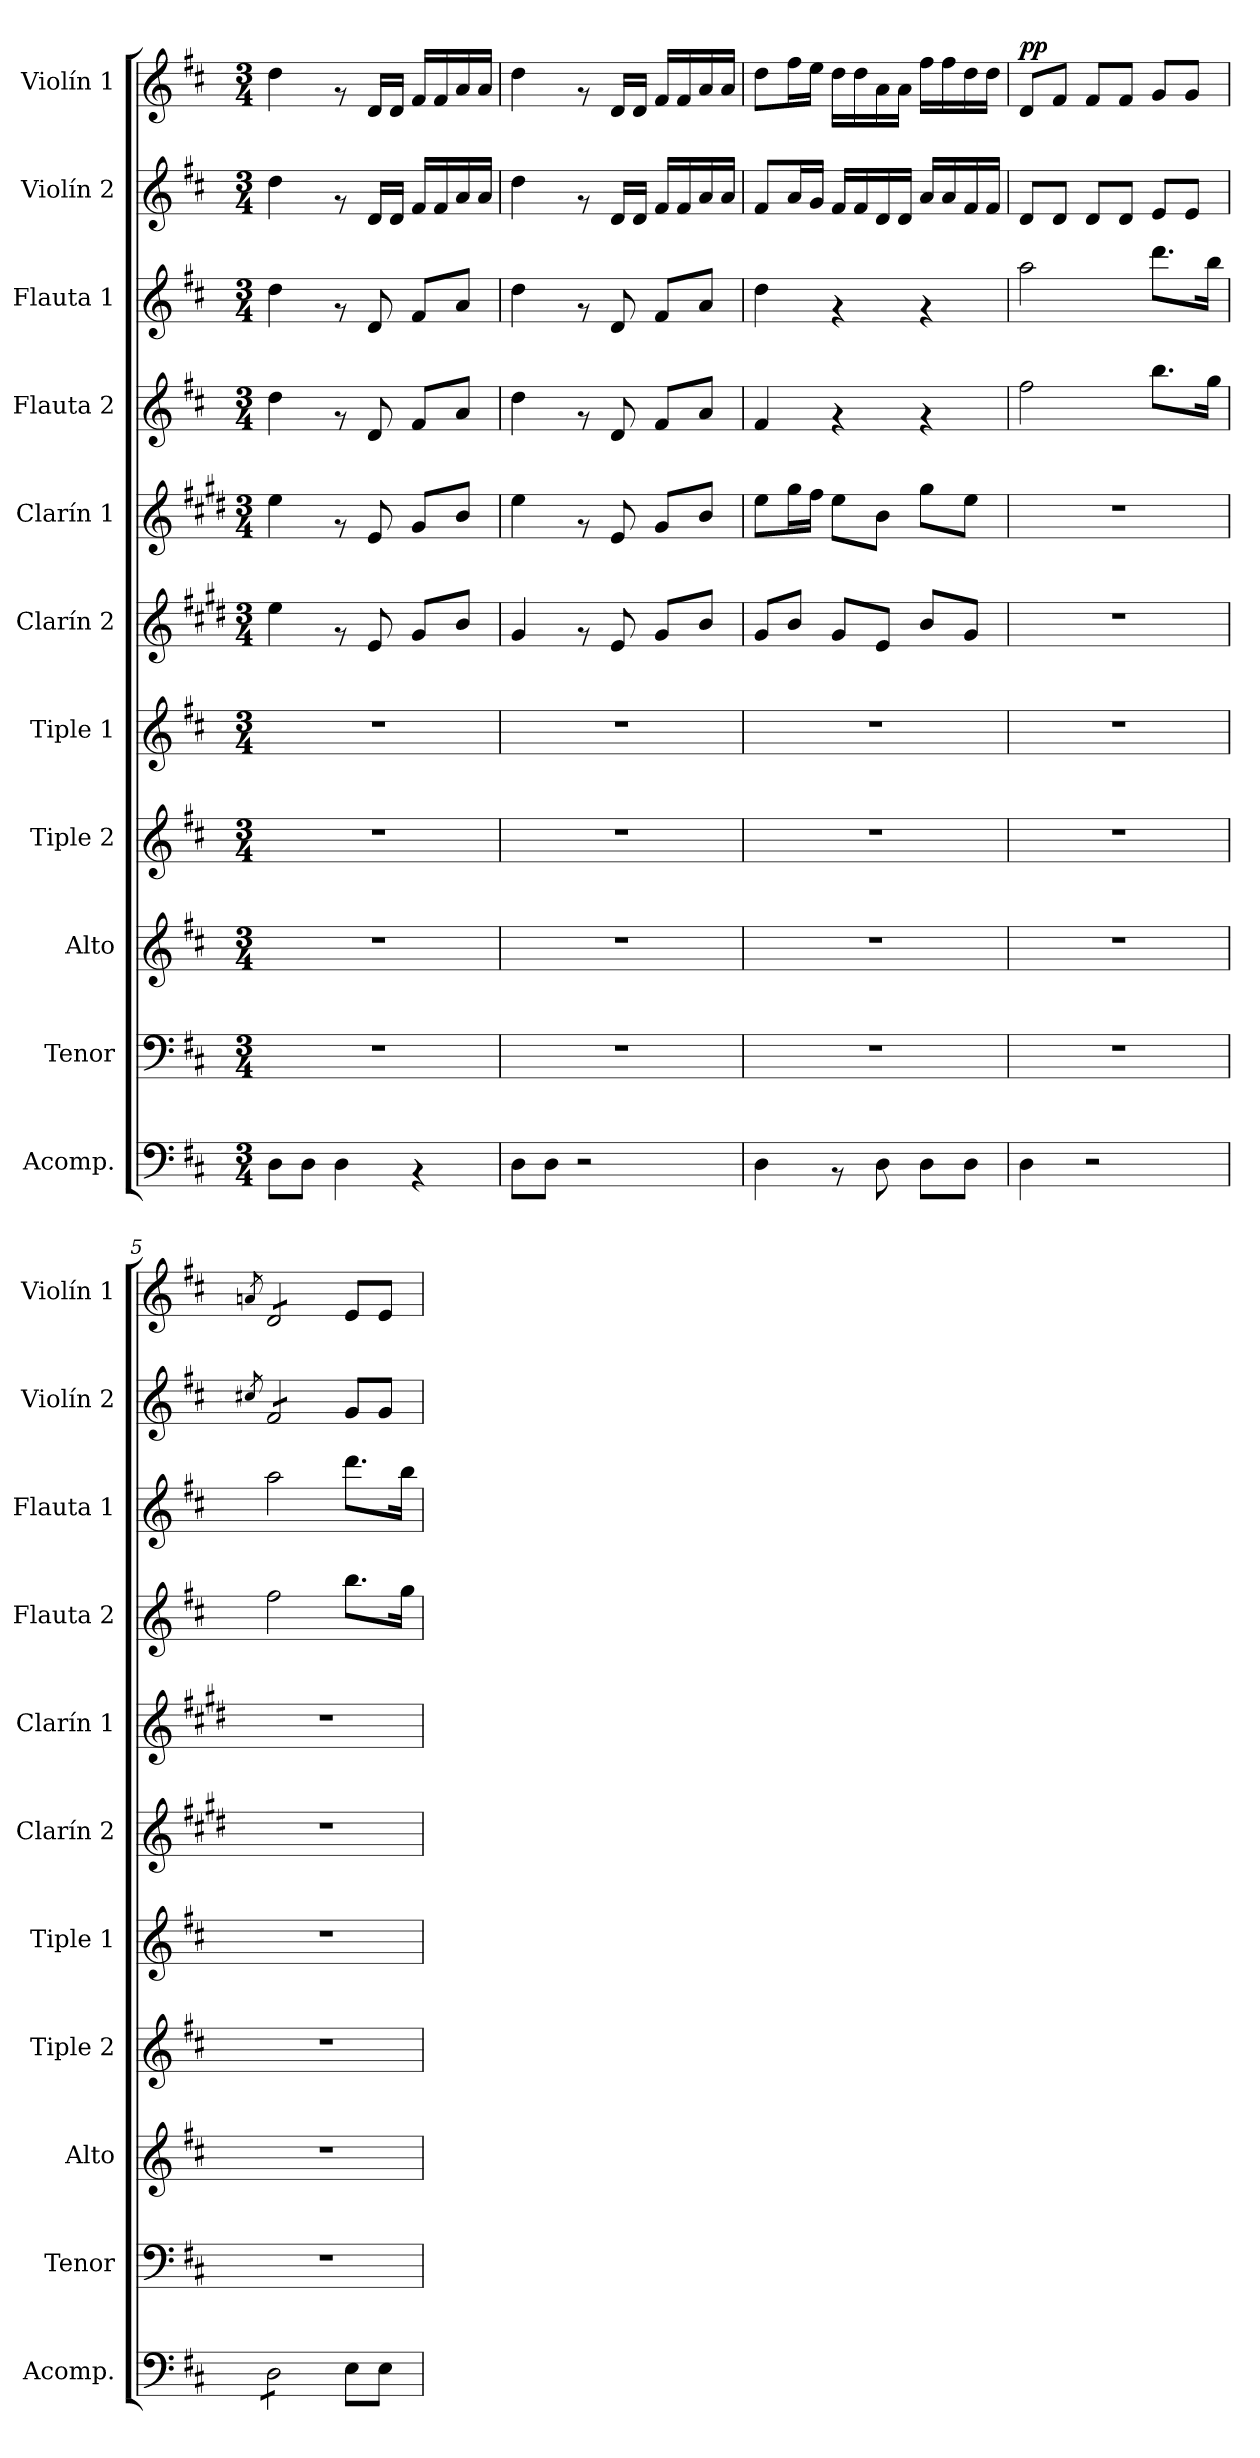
**kern	**kern	**kern	**kern	**kern	**kern	**kern	**kern	**kern	**kern	**kern	**dynam
*part11	*part10	*part9	*part8	*part7	*part6	*part5	*part4	*part3	*part2	*part1	*part1
*staff11	*staff10	*staff9	*staff8	*staff7	*staff6	*staff5	*staff4	*staff3	*staff2	*staff1	*staff1
*I"Acomp.	*I"Tenor	*I"Alto	*I"Tiple 2	*I"Tiple 1	*I"Clarín 2	*I"Clarín 1	*I"Flauta 2	*I"Flauta 1	*I"Violín 2	*I"Violín 1	*
*I'Acomp.	*I'Tenor	*I'Alto	*I'Tiple 2	*I'Tiple 1	*I'Clarín 2	*I'Clarín 1	*I'Flauta 2	*I'Flauta 1	*I'Violín 2	*I'Violín 1	*
!!LO:PB:g=z
*clefF4	*clefF4	*clefG2	*clefG2	*clefG2	*clefG2	*clefG2	*clefG2	*clefG2	*clefG2	*clefG2	*
*	*	*	*	*	*ITrd1c2	*ITrd1c2	*	*	*	*	*
*k[f#c#]	*k[f#c#]	*k[f#c#]	*k[f#c#]	*k[f#c#]	*k[f#c#]	*k[f#c#]	*k[f#c#]	*k[f#c#]	*k[f#c#]	*k[f#c#]	*
*D:	*D:	*D:	*D:	*D:	*D:	*D:	*D:	*D:	*D:	*D:	*
*M3/4	*M3/4	*M3/4	*M3/4	*M3/4	*M3/4	*M3/4	*M3/4	*M3/4	*M3/4	*M3/4	*
=1	=1	=1	=1	=1	=1	=1	=1	=1	=1	=1	=1
8D\L	2.r	2.r	2.r	2.r	4dd\	4dd\	4dd\	4dd\	4dd\	4dd\	.
8D\J	.	.	.	.	.	.	.	.	.	.	.
4D\	.	.	.	.	8rf	8rf	8rf	8rf	8rf	8rf	.
.	.	.	.	.	8d/	8d/	8d/	8d/	16d/LL	16d/LL	.
.	.	.	.	.	.	.	.	.	16d/JJ	16d/JJ	.
4rAA	.	.	.	.	8f#/L	8f#/L	8f#/L	8f#/L	16f#/LL	16f#/LL	.
.	.	.	.	.	.	.	.	.	16f#/	16f#/	.
.	.	.	.	.	8a/J	8a/J	8a/J	8a/J	16a/	16a/	.
.	.	.	.	.	.	.	.	.	16a/JJ	16a/JJ	.
=2	=2	=2	=2	=2	=2	=2	=2	=2	=2	=2	=2
8D\L	2.r	2.r	2.r	2.r	4f#/	4dd\	4dd\	4dd\	4dd\	4dd\	.
8D\J	.	.	.	.	.	.	.	.	.	.	.
2r	.	.	.	.	8rf	8rf	8rf	8rf	8rf	8rf	.
.	.	.	.	.	8d/	8d/	8d/	8d/	16d/LL	16d/LL	.
.	.	.	.	.	.	.	.	.	16d/JJ	16d/JJ	.
.	.	.	.	.	8f#/L	8f#/L	8f#/L	8f#/L	16f#/LL	16f#/LL	.
.	.	.	.	.	.	.	.	.	16f#/	16f#/	.
.	.	.	.	.	8a/J	8a/J	8a/J	8a/J	16a/	16a/	.
.	.	.	.	.	.	.	.	.	16a/JJ	16a/JJ	.
=3	=3	=3	=3	=3	=3	=3	=3	=3	=3	=3	=3
4D\	2.r	2.r	2.r	2.r	8f#/L	8dd\L	4f#/	4dd\	8f#/L	8dd\L	.
.	.	.	.	.	8a/J	16ff#\L	.	.	16a/L	16ff#\L	.
.	.	.	.	.	.	16ee\JJ	.	.	16g/JJ	16ee\JJ	.
8rAA	.	.	.	.	8f#/L	8dd\L	4rf	4rf	16f#/LL	16dd\LL	.
.	.	.	.	.	.	.	.	.	16f#/	16dd\	.
8D\	.	.	.	.	8d/J	8a\J	.	.	16d/	16a\	.
.	.	.	.	.	.	.	.	.	16d/JJ	16a\JJ	.
8D\L	.	.	.	.	8a/L	8ff#\L	4rf	4rf	16a/LL	16ff#\LL	.
.	.	.	.	.	.	.	.	.	16a/	16ff#\	.
8D\J	.	.	.	.	8f#/J	8dd\J	.	.	16f#/	16dd\	.
.	.	.	.	.	.	.	.	.	16f#/JJ	16dd\JJ	.
!!LO:PB:g=z
=4	=4	=4	=4	=4	=4	=4	=4	=4	=4	=4	=4
!	!	!	!	!	!	!	!	!	!	!	!LO:DY:a
!	!	!	!	!	!	!	!	!	!	!	!LO:DY:n=1:b
4D\	2.r	2.r	2.r	2.r	2.r	2.r	2ff#\	2aa\	8d/L	8d/L	p p
.	.	.	.	.	.	.	.	.	8d/J	8f#/J	.
2r	.	.	.	.	.	.	.	.	8d/L	8f#/L	.
.	.	.	.	.	.	.	.	.	8d/J	8f#/J	.
.	.	.	.	.	.	.	8.bb\L	8.ddd\L	8e/L	8g/L	.
.	.	.	.	.	.	.	.	.	8e/J	8g/J	.
.	.	.	.	.	.	.	16gg\Jk	16bb\Jk	.	.	.
=5	=5	=5	=5	=5	=5	=5	=5	=5	=5	=5	=5
.	.	.	.	.	.	.	.	.	8qcc#X/	8qan/	.
*tremolo	*	*	*	*	*	*	*	*	*	*	*
*	*	*	*	*	*	*	*	*	*tremolo	*	*
*	*	*	*	*	*	*	*	*	*	*tremolo	*
8D\L	2.r	2.r	2.r	2.r	2.r	2.r	2ff#\	2aa\	8f#/L	8d/L	.
8D\	.	.	.	.	.	.	.	.	8f#/	8d/	.
8D\	.	.	.	.	.	.	.	.	8f#/	8d/	.
8D\J	.	.	.	.	.	.	.	.	8f#/J	8d/J	.
*	*	*	*	*	*	*	*	*	*	*Xtremolo	*
*	*	*	*	*	*	*	*	*	*Xtremolo	*	*
*Xtremolo	*	*	*	*	*	*	*	*	*	*	*
8E\L	.	.	.	.	.	.	8.bb\L	8.ddd\L	8g/L	8e/L	.
8E\J	.	.	.	.	.	.	.	.	8g/J	8e/J	.
.	.	.	.	.	.	.	16gg\Jk	16bb\Jk	.	.	.
=	=	=	=	=	=	=	=	=	=	=	=
*-	*-	*-	*-	*-	*-	*-	*-	*-	*-	*-	*-
